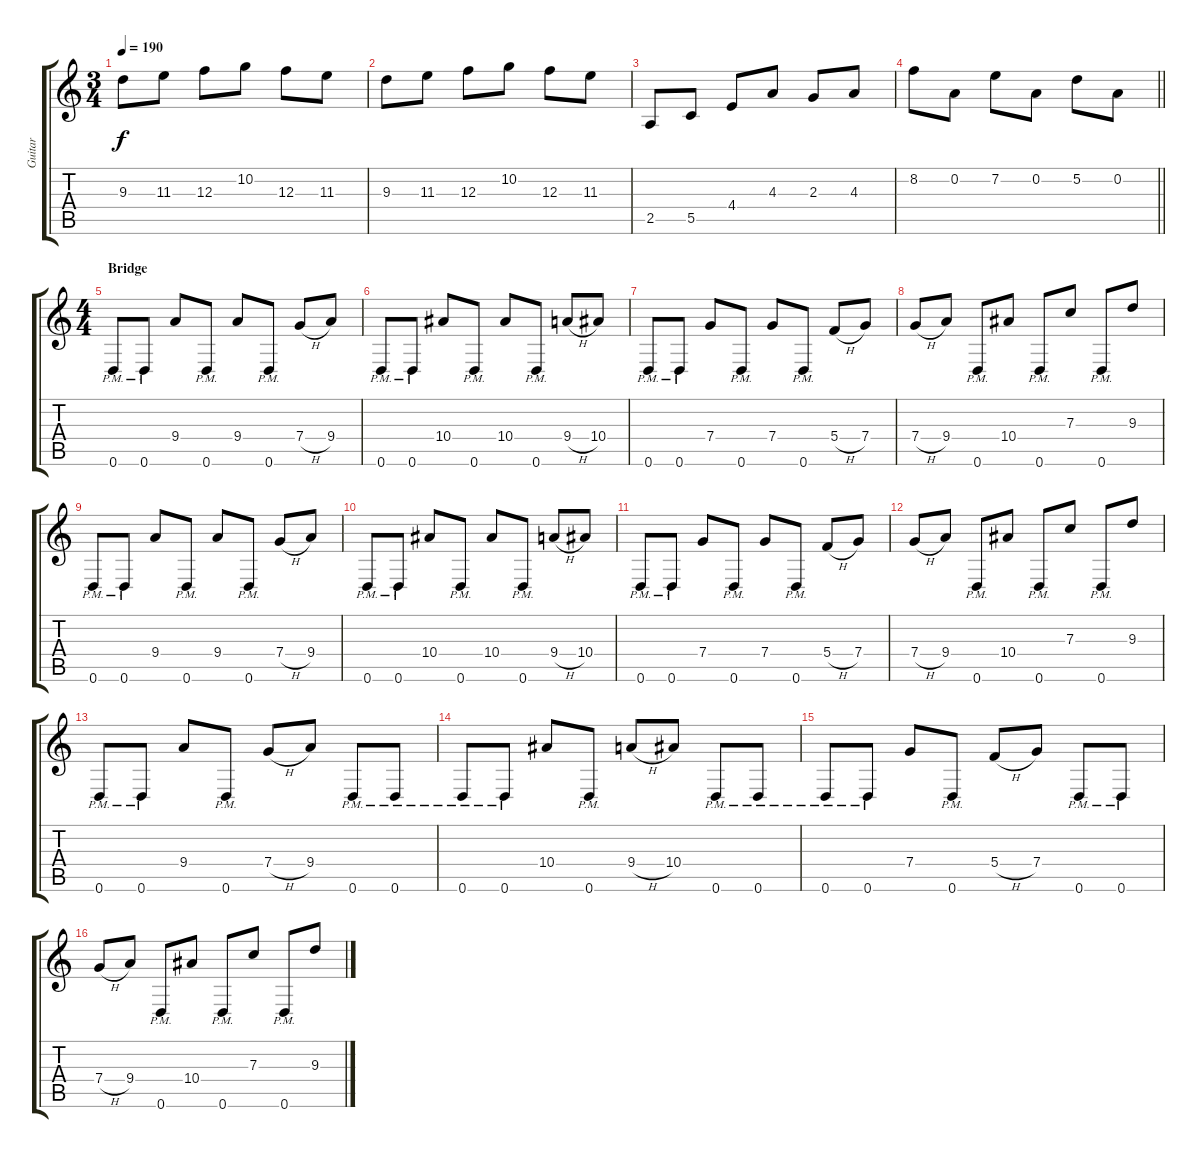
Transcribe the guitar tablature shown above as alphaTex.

\track ("Guitar" "Guitar") {instrument distortionguitar}
\staff {score tabs}
\tuning (D4 A3 F3 C3 G2 D2) {hide}
\ts (3 4)
\tempo 190
\clef g2
\ks c
9.3.8{dy f} 11.3.8 12.3.8 10.2.8 12.3.8 11.3.8 |
9.3.8 11.3.8 12.3.8 10.2.8 12.3.8 11.3.8 |
2.5.8 5.5.8 4.4.8 4.3.8 2.3.8 4.3.8 |
\barLineRight lightlight
8.2.8 0.2.8 7.2.8 0.2.8 5.2.8 0.2.8 |
\ts (4 4)
\section ("" "Bridge")
0.6{pm}.8{balance 0} 0.6{pm}.8 9.4.8 0.6{pm}.8 9.4.8 0.6{pm}.8 7.4{h}.8 9.4.8 |
0.6{pm}.8 0.6{pm}.8 10.4.8 0.6{pm}.8 10.4.8 0.6{pm}.8 9.4{h}.8 10.4.8 |
0.6{pm}.8 0.6{pm}.8 7.4.8 0.6{pm}.8 7.4.8 0.6{pm}.8 5.4{h}.8 7.4.8 |
7.4{h}.8 9.4.8 0.6{pm}.8 10.4.8 0.6{pm}.8 7.3.8 0.6{pm}.8 9.3.8 |
0.6{pm}.8 0.6{pm}.8 9.4.8 0.6{pm}.8 9.4.8 0.6{pm}.8 7.4{h}.8 9.4.8 |
0.6{pm}.8 0.6{pm}.8 10.4.8 0.6{pm}.8 10.4.8 0.6{pm}.8 9.4{h}.8 10.4.8 |
0.6{pm}.8 0.6{pm}.8 7.4.8 0.6{pm}.8 7.4.8 0.6{pm}.8 5.4{h}.8 7.4.8 |
7.4{h}.8 9.4.8 0.6{pm}.8 10.4.8 0.6{pm}.8 7.3.8 0.6{pm}.8 9.3.8 |
0.6{pm}.8 0.6{pm}.8 9.4.8 0.6{pm}.8 7.4{h}.8 9.4.8 0.6{pm}.8 0.6{pm}.8 |
0.6{pm}.8 0.6{pm}.8 10.4.8 0.6{pm}.8 9.4{h}.8 10.4.8 0.6{pm}.8 0.6{pm}.8 |
0.6{pm}.8 0.6{pm}.8 7.4.8 0.6{pm}.8 5.4{h}.8 7.4.8 0.6{pm}.8 0.6{pm}.8 |
7.4{h}.8 9.4.8 0.6{pm}.8 10.4.8 0.6{pm}.8 7.3.8 0.6{pm}.8 9.3.8
